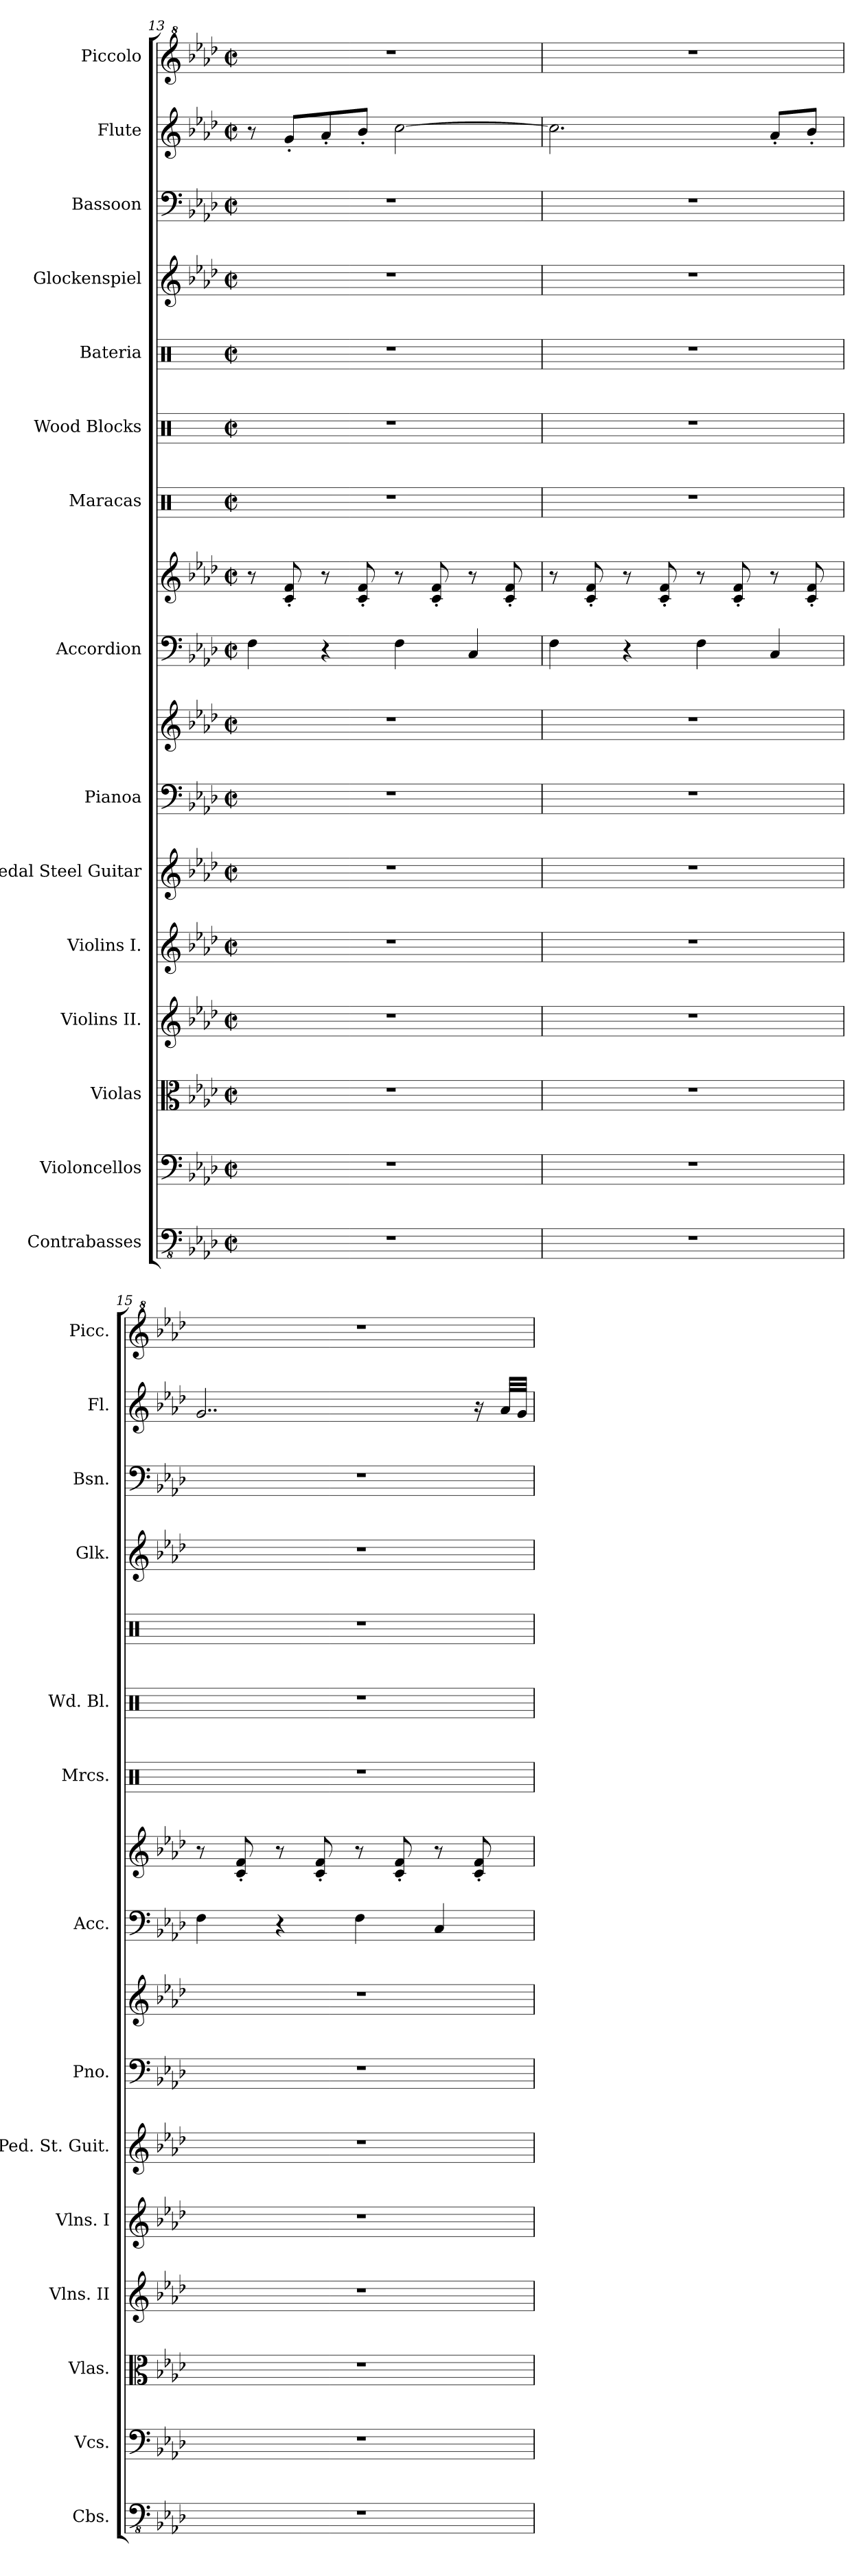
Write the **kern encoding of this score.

**kern	**kern	**kern	**kern	**kern	**kern	**kern	**kern	**kern	**kern	**kern	**kern	**kern	**kern	**kern	**kern	**kern
*part15	*part14	*part13	*part12	*part11	*part10	*part9	*part9	*part8	*part8	*part7	*part6	*part5	*part4	*part3	*part2	*part1
*staff17	*staff16	*staff15	*staff14	*staff13	*staff12	*staff11	*staff10	*staff9	*staff8	*staff7	*staff6	*staff5	*staff4	*staff3	*staff2	*staff1
*I"Contrabasses	*I"Violoncellos	*I"Violas	*I"Violins II.	*I"Violins I.	*I"Pedal Steel Guitar	*I"Pianoa	*	*I"Accordion	*	*I"Maracas	*I"Wood Blocks	*I"Bateria	*I"Glockenspiel	*I"Bassoon	*I"Flute	*I"Piccolo
*I'Cbs.	*I'Vcs.	*I'Vlas.	*I'Vlns. II	*I'Vlns. I	*I'Ped. St. Guit.	*I'Pno.	*	*I'Acc.	*	*I'Mrcs.	*I'Wd. Bl.	*	*I'Glk.	*I'Bsn.	*I'Fl.	*I'Picc.
*clefFv4	*clefF4	*clefC3	*clefG2	*clefG2	*clefG2	*clefF4	*clefG2	*clefF4	*clefG2	*clefX	*clefX	*clefX	*clefG2	*clefF4	*clefG2	*clefG^2
*ITrd7c12	*	*	*	*	*	*	*	*	*	*	*	*	*ITrd-14c-24	*	*	*ITrd-7c-12
*k[b-e-a-d-]	*k[b-e-a-d-]	*k[b-e-a-d-]	*k[b-e-a-d-]	*k[b-e-a-d-]	*k[b-e-a-d-]	*k[b-e-a-d-]	*k[b-e-a-d-]	*k[b-e-a-d-]	*k[b-e-a-d-]	*k[]	*k[]	*k[]	*k[b-e-a-d-]	*k[b-e-a-d-]	*k[b-e-a-d-]	*k[b-e-a-d-]
*M2/2	*M2/2	*M2/2	*M2/2	*M2/2	*M2/2	*M2/2	*M2/2	*M2/2	*M2/2	*M2/2	*M2/2	*M2/2	*M2/2	*M2/2	*M2/2	*M2/2
*met(c|)	*met(c|)	*met(c|)	*met(c|)	*met(c|)	*met(c|)	*met(c|)	*met(c|)	*met(c|)	*met(c|)	*met(c|)	*met(c|)	*met(c|)	*met(c|)	*met(c|)	*met(c|)	*met(c|)
=13	=13	=13	=13	=13	=13	=13	=13	=13	=13	=13	=13	=13	=13	=13	=13	=13
1r	1r	1r	1r	1r	1r	1r	1r	4F\	8r	1r	1r	1r	1r	1r	8r	1r
.	.	.	.	.	.	.	.	.	8c/' 8f/'	.	.	.	.	.	8g'/L	.
.	.	.	.	.	.	.	.	4r	8r	.	.	.	.	.	8a-'/	.
.	.	.	.	.	.	.	.	.	8c/' 8f/'	.	.	.	.	.	8b-'/J	.
.	.	.	.	.	.	.	.	4F\	8r	.	.	.	.	.	[2cc\	.
.	.	.	.	.	.	.	.	.	8c/' 8f/'	.	.	.	.	.	.	.
.	.	.	.	.	.	.	.	4C/	8r	.	.	.	.	.	.	.
.	.	.	.	.	.	.	.	.	8c/' 8f/'	.	.	.	.	.	.	.
=14	=14	=14	=14	=14	=14	=14	=14	=14	=14	=14	=14	=14	=14	=14	=14	=14
1r	1r	1r	1r	1r	1r	1r	1r	4F\	8r	1r	1r	1r	1r	1r	2.cc\]	1r
.	.	.	.	.	.	.	.	.	8c/' 8f/'	.	.	.	.	.	.	.
.	.	.	.	.	.	.	.	4r	8r	.	.	.	.	.	.	.
.	.	.	.	.	.	.	.	.	8c/' 8f/'	.	.	.	.	.	.	.
.	.	.	.	.	.	.	.	4F\	8r	.	.	.	.	.	.	.
.	.	.	.	.	.	.	.	.	8c/' 8f/'	.	.	.	.	.	.	.
.	.	.	.	.	.	.	.	4C/	8r	.	.	.	.	.	8a-'/L	.
.	.	.	.	.	.	.	.	.	8c/' 8f/'	.	.	.	.	.	8b-'/J	.
=15	=15	=15	=15	=15	=15	=15	=15	=15	=15	=15	=15	=15	=15	=15	=15	=15
1r	1r	1r	1r	1r	1r	1r	1r	4F\	8r	1r	1r	1r	1r	1r	2..g/	1r
.	.	.	.	.	.	.	.	.	8c/' 8f/'	.	.	.	.	.	.	.
.	.	.	.	.	.	.	.	4r	8r	.	.	.	.	.	.	.
.	.	.	.	.	.	.	.	.	8c/' 8f/'	.	.	.	.	.	.	.
.	.	.	.	.	.	.	.	4F\	8r	.	.	.	.	.	.	.
.	.	.	.	.	.	.	.	.	8c/' 8f/'	.	.	.	.	.	.	.
.	.	.	.	.	.	.	.	4C/	8r	.	.	.	.	.	.	.
.	.	.	.	.	.	.	.	.	8c/' 8f/'	.	.	.	.	.	16r	.
.	.	.	.	.	.	.	.	.	.	.	.	.	.	.	32a-/LLL	.
.	.	.	.	.	.	.	.	.	.	.	.	.	.	.	32g/JJJ	.
=	=	=	=	=	=	=	=	=	=	=	=	=	=	=	=	=
*-	*-	*-	*-	*-	*-	*-	*-	*-	*-	*-	*-	*-	*-	*-	*-	*-
